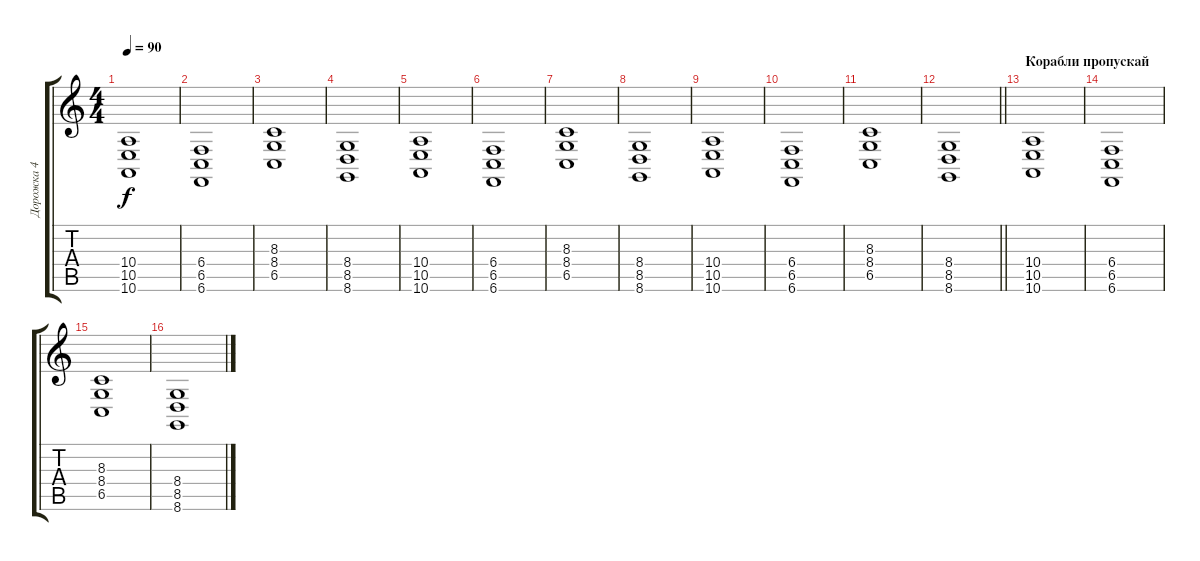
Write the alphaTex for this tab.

\track ("Дорожка 4" "Дорожка 4") {instrument drawbarorgan}
\staff {score tabs}
\tuning (Db4 Ab3 E3 B2 Gb2 B1) {hide}
\ts (4 4)
\tempo 90
\clef g2
\ks c
(10.4 10.5 10.6).1{dy f} |
(6.4 6.5 6.6).1 |
(8.3 8.4 6.5).1 |
(8.4 8.5 8.6).1 |
(10.4 10.5 10.6).1 |
(6.4 6.5 6.6).1 |
(8.3 8.4 6.5).1 |
(8.4 8.5 8.6).1 |
(10.4 10.5 10.6).1 |
(6.4 6.5 6.6).1 |
(8.3 8.4 6.5).1 |
\barLineRight lightlight
(8.4 8.5 8.6).1 |
\section ("" "Корабли пропускай")
(10.4 10.5 10.6).1 |
(6.4 6.5 6.6).1 |
(8.3 8.4 6.5).1 |
(8.4 8.5 8.6).1
